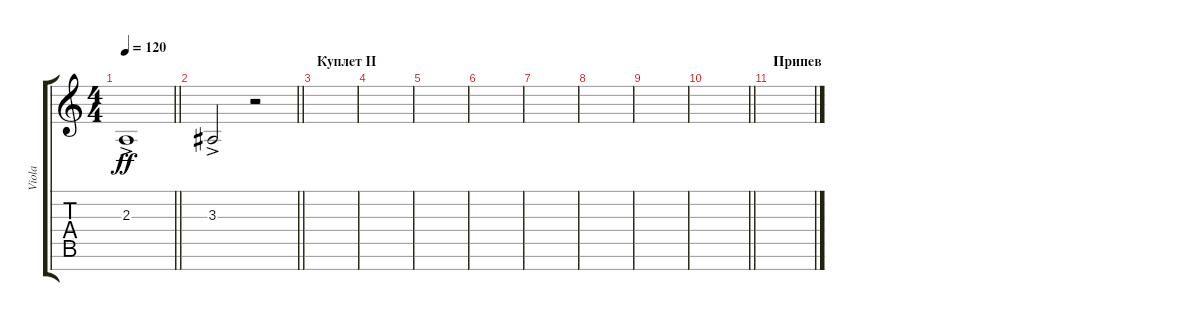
\track ("Viola" "Viola") {instrument viola}
\staff {score tabs}
\tuning (E4 B3 G3 D3 A2 E2 B1) {hide}
\ts (4 4)
\tempo 120
\clef g2
\barLineRight lightlight
\ks c
2.3{ac}.1{dy ff} |
\barLineRight lightlight
3.3{ac}.2 r.2 |
\section ("" "Куплет II")
|
|
|
|
|
|
|
\barLineRight lightlight
|
\section ("" "Припев")
